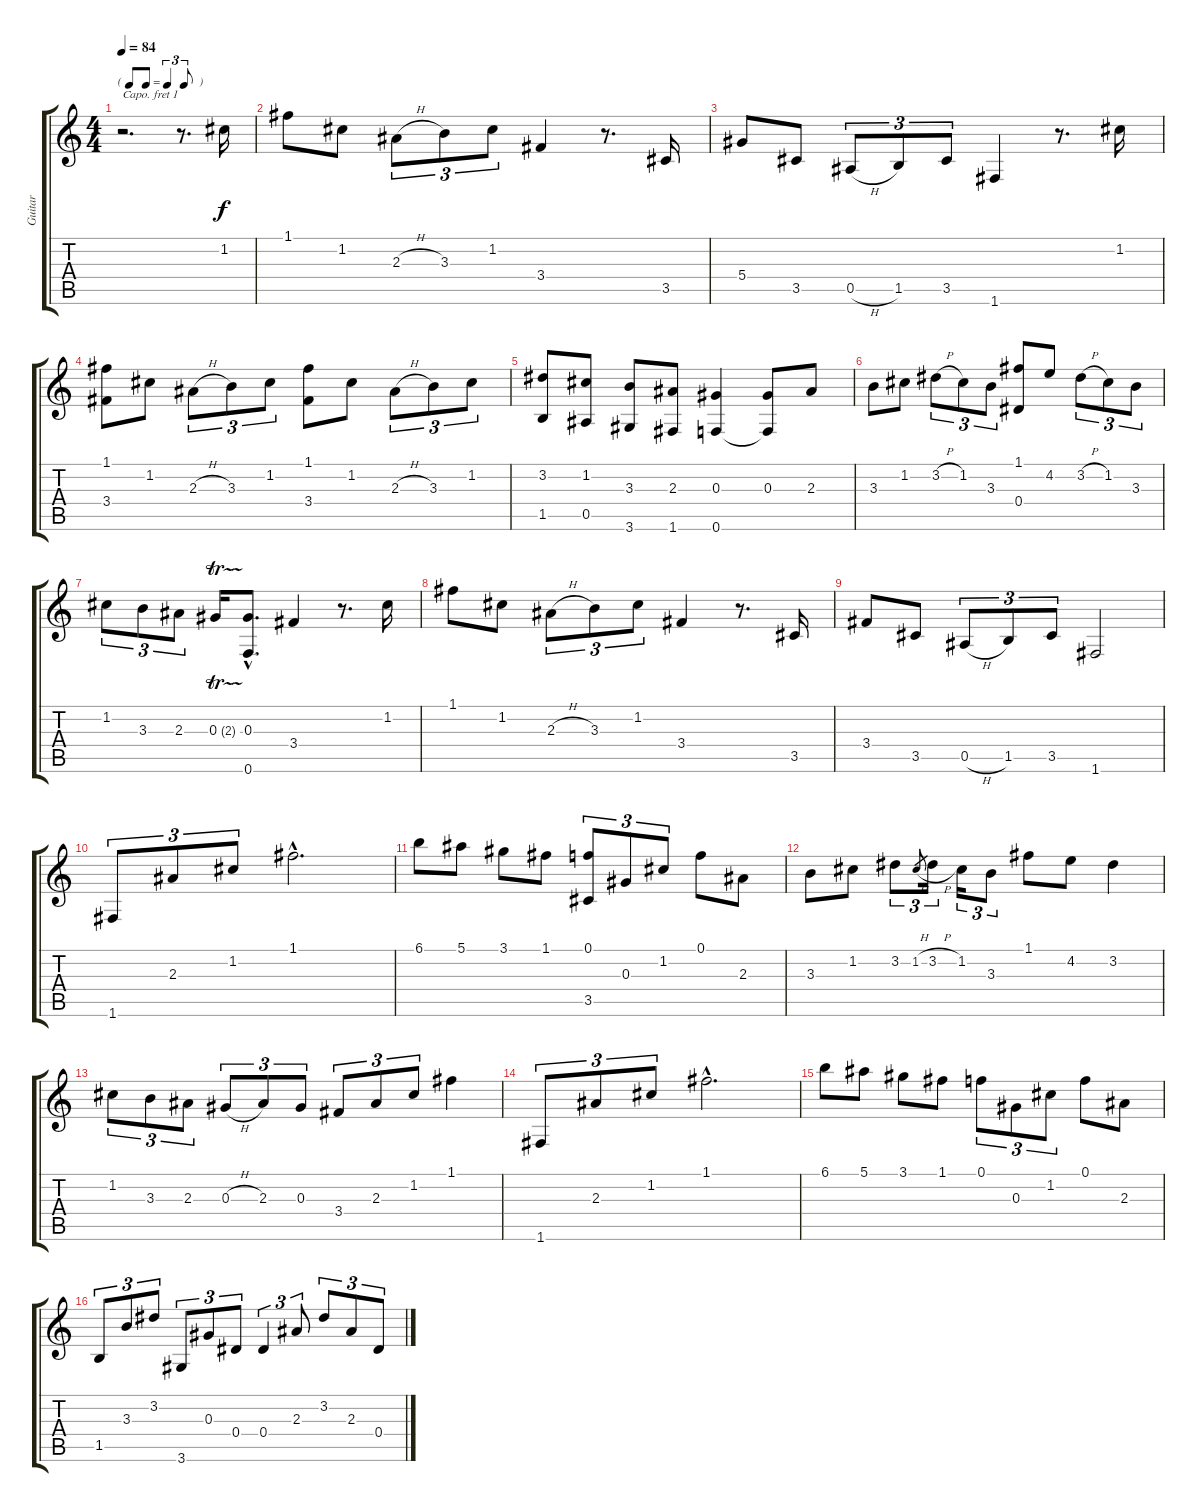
\track ("Guitar" "Guitar") {instrument acousticguitarsteel}
\staff {score tabs}
\capo 1
\tuning (E4 B3 G3 D3 A2 E2) {hide}
\ts (4 4)
\tf triplet8th
\tempo 84
\clef g2
\ks c
r.2{d dy f instrument acousticguitarsteel} r.8{d} 1.2.16 |
1.1.8 1.2.8 2.3{h}.8{tu (3 2)} 3.3.8{tu (3 2)} 1.2.8{tu (3 2)} 3.4.4 r.8{d} 3.5.16 |
5.4.8 3.5.8 0.5{h}.8{tu (3 2)} 1.5.8{tu (3 2)} 3.5.8{tu (3 2)} 1.6.4 r.8{d} 1.2.16 |
(1.1 3.4).8 1.2.8 2.3{h}.8{tu (3 2)} 3.3.8{tu (3 2)} 1.2.8{tu (3 2)} (1.1 3.4).8 1.2.8 2.3{h}.8{tu (3 2)} 3.3.8{tu (3 2)} 1.2.8{tu (3 2)} |
(3.2 1.5).8 (1.2 0.5).8 (3.3 3.6).8 (2.3 1.6).8 (0.3 0.6).4 (0.3 0.6{t}).8 2.3.8 |
3.3.8 1.2.8 3.2{h}.8{tu (3 2)} 1.2.8{tu (3 2)} 3.3.8{tu (3 2)} (1.1 0.4).8 4.2.8 3.2{h}.8{tu (3 2)} 1.2.8{tu (3 2)} 3.3.8{tu (3 2)} |
1.2.8{tu (3 2)} 3.3.8{tu (3 2)} 2.3.8{tu (3 2)} 0.3{tr (2 64)}.16 (0.3{hac} 0.6{hac}).8{d} 3.4.4 r.8{d} 1.2.16 |
1.1.8 1.2.8 2.3{h}.8{tu (3 2)} 3.3.8{tu (3 2)} 1.2.8{tu (3 2)} 3.4.4 r.8{d} 3.5.16 |
3.4.8 3.5.8 0.5{h}.8{tu (3 2)} 1.5.8{tu (3 2)} 3.5.8{tu (3 2)} 1.6.2 |
1.6.8{tu (3 2)} 2.3.8{tu (3 2)} 1.2.8{tu (3 2)} 1.1{hac}.2{d} |
6.1.8 5.1.8 3.1.8 1.1.8 (0.1 3.5).8{tu (3 2)} 0.3.8{tu (3 2)} 1.2.8{tu (3 2)} 0.1.8 2.3.8 |
3.3.8 1.2.8 3.2.8{tu (3 2)} 1.2{h}.8{gr} 3.2{h}.16{tu (3 2)} 1.2.16{tu (3 2)} 3.3.8{tu (3 2)} 1.1.8 4.2.8 3.2.4 |
1.2.8{tu (3 2)} 3.3.8{tu (3 2)} 2.3.8{tu (3 2)} 0.3{h}.8{tu (3 2)} 2.3.8{tu (3 2)} 0.3.8{tu (3 2)} 3.4.8{tu (3 2)} 2.3.8{tu (3 2)} 1.2.8{tu (3 2)} 1.1.4 |
1.6.8{tu (3 2)} 2.3.8{tu (3 2)} 1.2.8{tu (3 2)} 1.1{hac}.2{d} |
6.1.8 5.1.8 3.1.8 1.1.8 0.1.8{tu (3 2)} 0.3.8{tu (3 2)} 1.2.8{tu (3 2)} 0.1.8 2.3.8 |
1.5.8{tu (3 2)} 3.3.8{tu (3 2)} 3.2.8{tu (3 2)} 3.6.8{tu (3 2)} 0.3.8{tu (3 2)} 0.4.8{tu (3 2)} 0.4.4{tu (3 2)} 2.3.8{tu (3 2)} 3.2.8{tu (3 2)} 2.3.8{tu (3 2)} 0.4.8{tu (3 2)}
